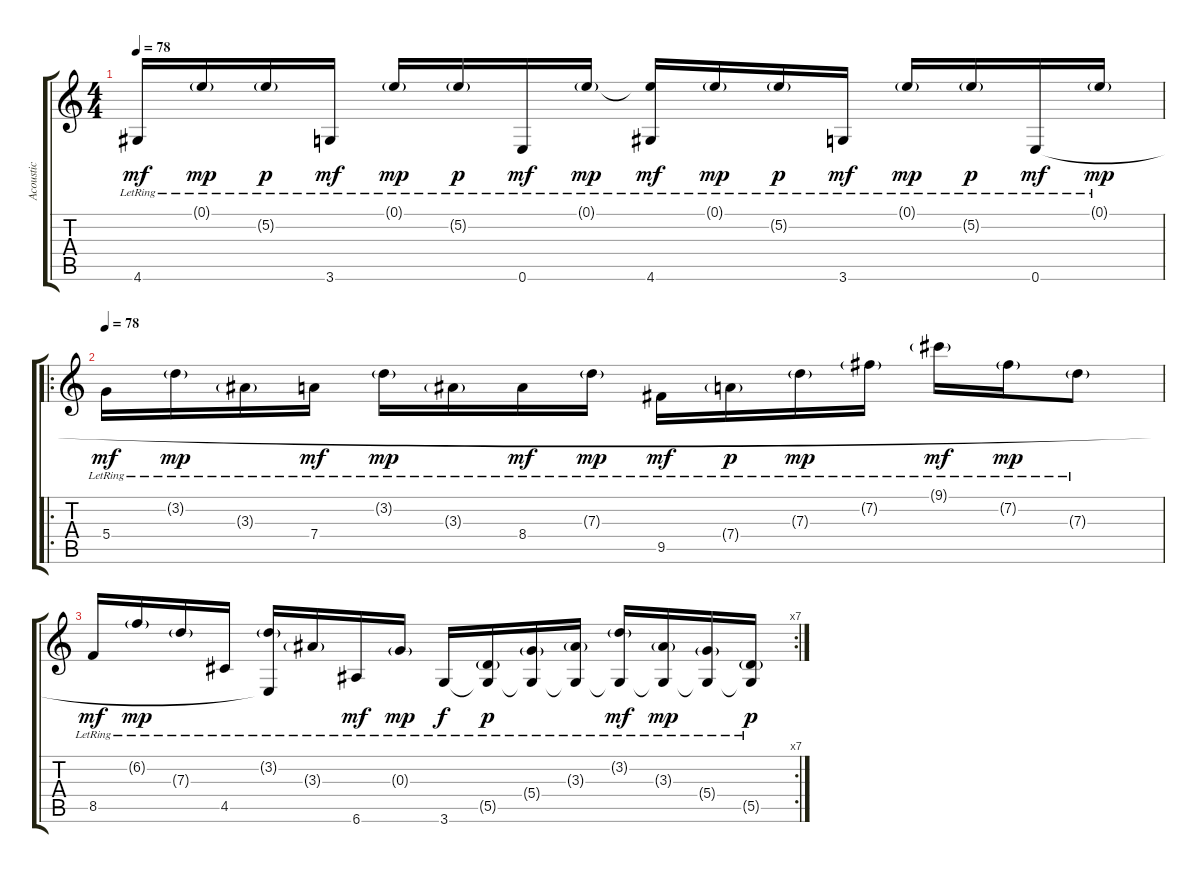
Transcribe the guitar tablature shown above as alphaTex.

\track ("Acoustic" "Acoustic") {instrument acousticguitarsteel}
\staff {score tabs}
\tuning (E4 B3 G3 D3 A2 E2) {hide}
\ts (4 4)
\tempo 78
\clef g2
\ks c
4.6{lr}.16{dy mf} 0.1{g lr}.16{dy mp} 5.2{g lr}.16{dy p} 3.6{lr}.16{dy mf} 0.1{g lr}.16{dy mp} 5.2{g lr}.16{dy p} 0.6{lr}.16{dy mf} 0.1{g lr}.16{dy mp} (0.1{t} 4.6{lr}).16{dy mf} 0.1{g lr}.16{dy mp} 5.2{g lr}.16{dy p} 3.6{lr}.16{dy mf} 0.1{g lr}.16{dy mp} 5.2{g lr}.16{dy p} 0.6{lr}.16{dy mf} 0.1{g lr}.16{dy mp} |
\ro
\tempo 78
5.4{lr}.16{dy mf} 3.2{g lr}.16{dy mp} 3.3{g lr}.16 7.4{lr}.16{dy mf} 3.2{g lr}.16{dy mp} 3.3{g lr}.16 8.4{lr}.16{dy mf} 7.3{g lr}.16{dy mp} 9.5{lr}.16{dy mf} 7.4{g lr}.16{dy p} 7.3{g lr}.16{dy mp} 7.2{g lr}.16 9.1{g lr}.16{dy mf} 7.2{g lr}.16{dy mp} 7.3{g lr}.8 |
\rc 7
8.5{lr}.16{dy mf} 6.2{g lr}.16{dy mp} 7.3{g lr}.16 4.5{lr}.16 (3.2{g lr} 0.6{t}).16 3.3{g lr}.16 6.6{lr}.16{dy mf} 0.3{g lr}.16{dy mp} 3.6{lr}.16{dy f} (5.5{g lr} 3.6{t}).16{dy p} (5.4{g lr} 3.6{t}).16 (3.3{g lr} 3.6{t}).16 (3.2{g lr} 3.6{t}).16{dy mf} (3.3{g lr} 3.6{t}).16{dy mp} (5.4{g lr} 3.6{t}).16 (5.5{g lr} 3.6{t}).16{txt "" dy p}
